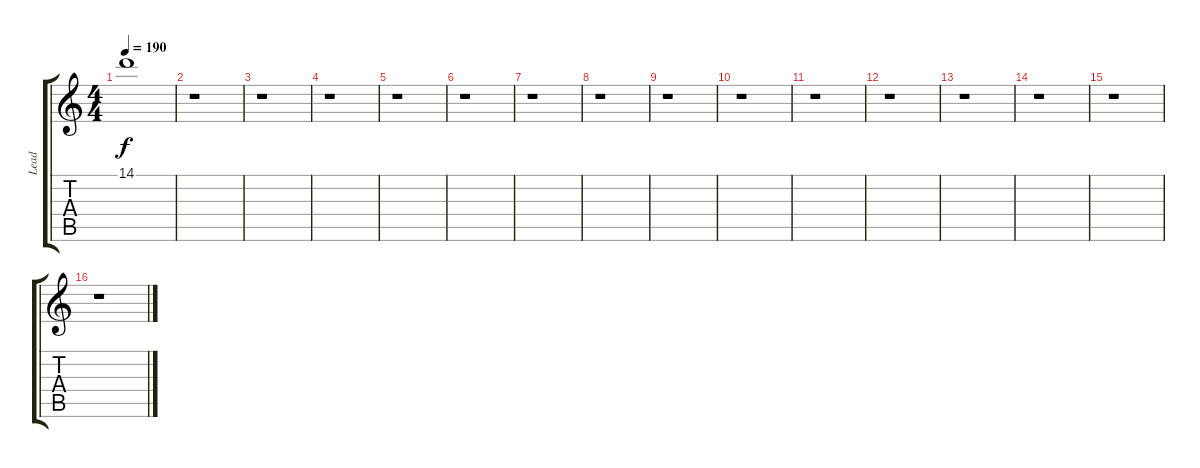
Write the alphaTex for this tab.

\track ("Lead" "Lead") {instrument distortionguitar}
\staff {score tabs}
\tuning (C4 G3 Eb3 Bb2 F2 C2) {hide}
\ts (4 4)
\tempo 190
\clef g2
\ks c
14.1{t}.1{dy f} |
r.1 |
r.1 |
r.1 |
r.1 |
r.1 |
r.1 |
r.1 |
r.1 |
r.1 |
r.1 |
r.1 |
r.1 |
r.1 |
r.1 |
r.1
